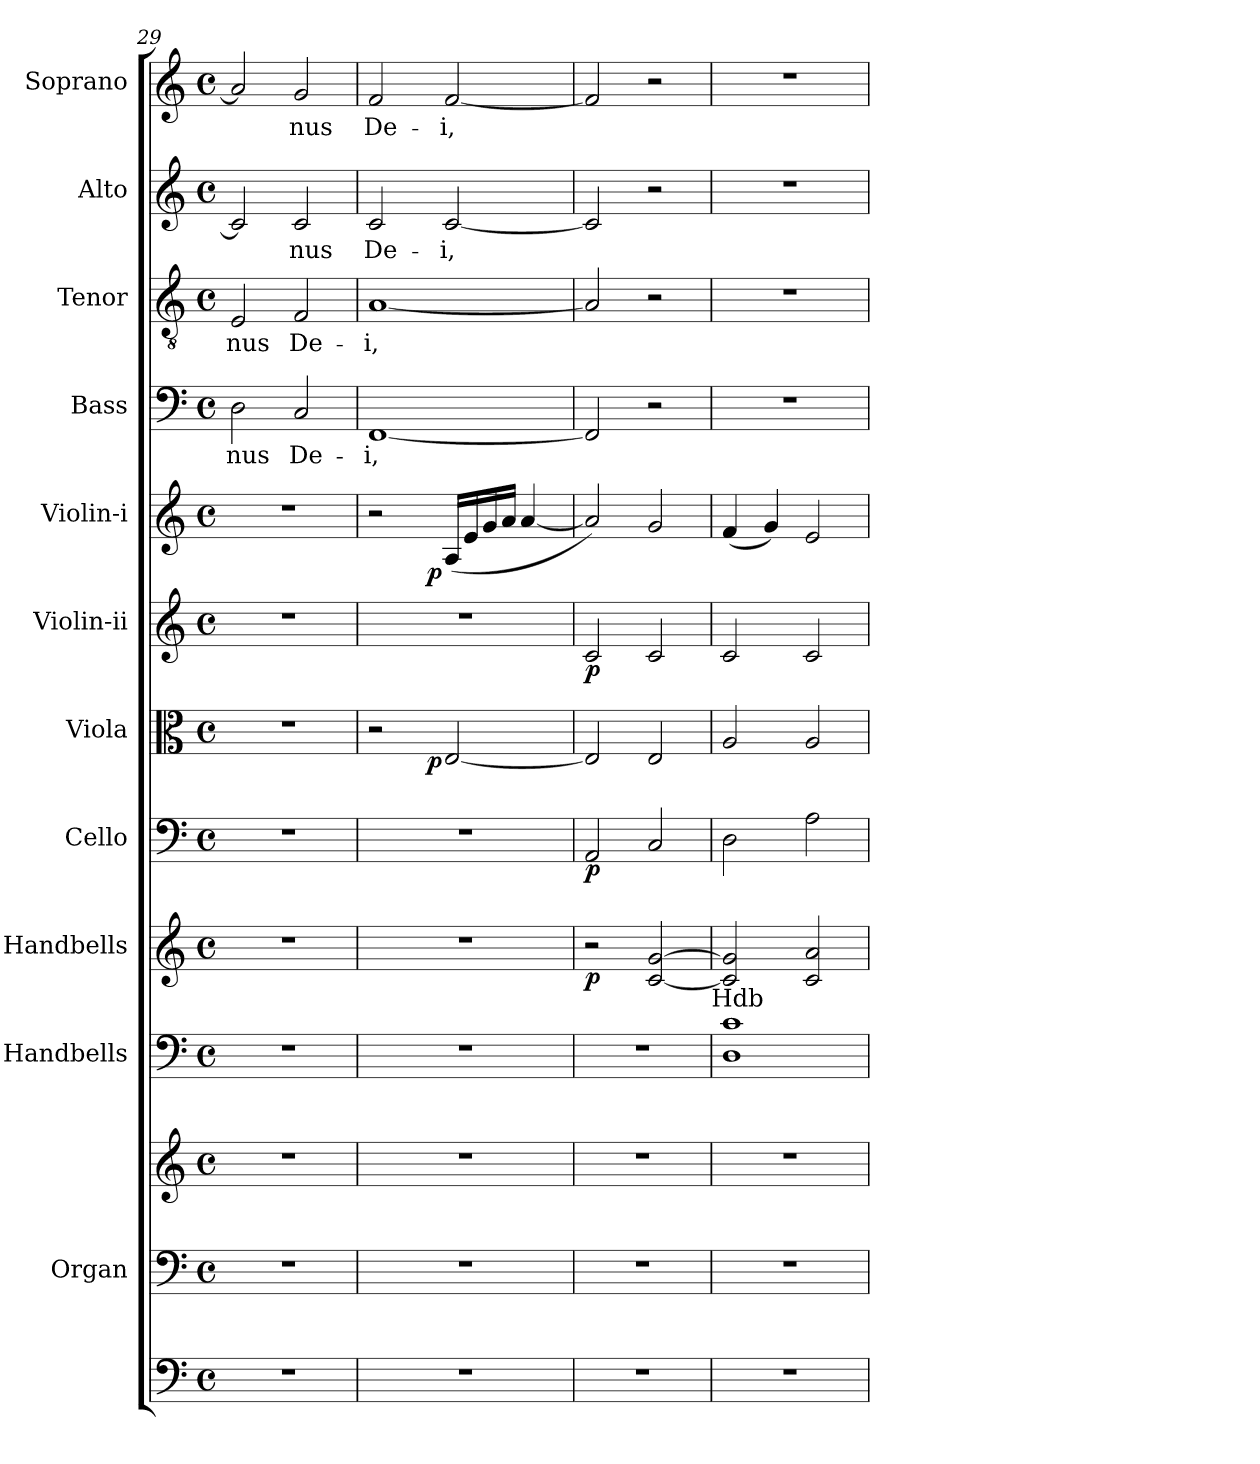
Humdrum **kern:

**kern	**kern	**kern	**kern	**kern	**dynam	**kern	**dynam	**kern	**dynam	**kern	**dynam	**kern	**dynam	**kern	**text	**kern	**text	**kern	**text	**kern	**text
*part12	*part11	*part11	*part10	*part9	*part9	*part8	*part8	*part7	*part7	*part6	*part6	*part5	*part5	*part4	*part4	*part3	*part3	*part2	*part2	*part1	*part1
*staff13	*staff12	*staff11	*staff10	*staff9	*staff9	*staff8	*staff8	*staff7	*staff7	*staff6	*staff6	*staff5	*staff5	*staff4	*staff4	*staff3	*staff3	*staff2	*staff2	*staff1	*staff1
*	*I"Organ	*	*I"Handbells	*I"Handbells	*	*I"Cello	*	*I"Viola	*	*I"Violin-ii	*	*I"Violin-i	*	*I"Bass	*	*I"Tenor	*	*I"Alto	*	*I"Soprano	*
*	*	*	*	*	*	*	*	*I'Vla.	*	*I'Vln.-ii	*	*I'Vln.-i	*	*I'B	*	*I'T	*	*I'A	*	*I'S	*
*clefF4	*clefF4	*clefG2	*clefF4	*clefG2	*	*clefF4	*	*clefC3	*	*clefG2	*	*clefG2	*	*clefF4	*	*clefGv2	*	*clefG2	*	*clefG2	*
*k[]	*k[]	*k[]	*k[]	*k[]	*	*k[]	*	*k[]	*	*k[]	*	*k[]	*	*k[]	*	*k[]	*	*k[]	*	*k[]	*
*C:	*C:	*C:	*C:	*C:	*	*C:	*	*C:	*	*C:	*	*C:	*	*C:	*	*C:	*	*C:	*	*C:	*
*M4/4	*M4/4	*M4/4	*M4/4	*M4/4	*	*M4/4	*	*M4/4	*	*M4/4	*	*M4/4	*	*M4/4	*	*M4/4	*	*M4/4	*	*M4/4	*
*met(c)	*met(c)	*met(c)	*met(c)	*met(c)	*	*met(c)	*	*met(c)	*	*met(c)	*	*met(c)	*	*met(c)	*	*met(c)	*	*met(c)	*	*met(c)	*
=29	=29	=29	=29	=29	=29	=29	=29	=29	=29	=29	=29	=29	=29	=29	=29	=29	=29	=29	=29	=29	=29
!	!	!	!	!	!	!	!	!	!	!	!	!	!	!	!LO:LY:b	!	!LO:LY:b	!	!	!	!
1r	1r	1r	1r	1r	.	1r	.	1r	.	1r	.	1r	.	2D\	-nus	2E/	-nus	2c/]	.	2a/]	.
!	!	!	!	!	!	!	!	!	!	!	!	!	!	!	!LO:LY:b	!	!LO:LY:b	!	!LO:LY:b	!	!LO:LY:b
.	.	.	.	.	.	.	.	.	.	.	.	.	.	2C/	De-	2F/	De-	2c/	-nus	2g/	-nus
=30	=30	=30	=30	=30	=30	=30	=30	=30	=30	=30	=30	=30	=30	=30	=30	=30	=30	=30	=30	=30	=30
!	!	!	!	!	!	!	!	!	!	!	!	!	!	!	!LO:LY:b	!	!LO:LY:b	!	!LO:LY:b	!	!LO:LY:b
*	*	*	*	*	*	*	*	*^	*	*	*	*^	*	*	*	*	*	*	*	*	*
1r	1r	1r	1r	1r	.	1r	.	2r	4..ryy	.	1r	.	2r	4..ryy	.	[<1FF	-i,	[<1A	-i,	2c/	De-	2f/	De-
!	!	!	!	!	!	!	!	!	!	!LO:DY:b	!	!	!	!	!LO:DY:b	!	!	!	!	!	!	!	!
.	.	.	.	.	.	.	.	.	2ryy	p	.	.	.	2ryy	p	.	.	.	.	.	.	.	.
!	!	!	!	!	!	!	!	!	!	!	!	!	!	!	!	!	!	!	!	!	!LO:LY:b	!	!LO:LY:b
.	.	.	.	.	.	.	.	[<2E/	.	.	.	.	(<16A/LL	.	.	.	.	.	.	[<2c/	-i,	[<2f/	-i,
.	.	.	.	.	.	.	.	.	.	.	.	.	16e/	.	.	.	.	.	.	.	.	.	.
.	.	.	.	.	.	.	.	.	.	.	.	.	16g/	.	.	.	.	.	.	.	.	.	.
.	.	.	.	.	.	.	.	.	.	.	.	.	16a/JJ	.	.	.	.	.	.	.	.	.	.
.	.	.	.	.	.	.	.	.	.	.	.	.	[<4a/	.	.	.	.	.	.	.	.	.	.
.	.	.	.	.	.	.	.	.	16ryy	.	.	.	.	16ryy	.	.	.	.	.	.	.	.	.
=31	=31	=31	=31	=31	=31	=31	=31	=31	=31	=31	=31	=31	=31	=31	=31	=31	=31	=31	=31	=31	=31	=31	=31
!	!	!	!	!	!LO:DY:b	!	!LO:DY:b	!	!	!	!	!LO:DY:b	!	!	!	!	!	!	!	!	!	!	!
*	*	*	*	*	*	*	*	*v	*v	*	*	*	*v	*v	*	*	*	*	*	*	*	*	*
1r	1r	1r	1r	2r	p	2AA/	p	2E/]	.	2c/	p	2a/])	.	2FF/]	.	2A/]	.	2c/]	.	2f/]	.
.	.	.	.	[<2c/ [>2g/	.	2C/	.	2E/	.	2c/	.	2g/	.	2r	.	2r	.	2r	.	2r	.
!	!	!	!	!LO:TX:b:t=Hdb	!	!	!	!	!	!	!	!	!	!	!	!	!	!	!	!	!
=32	=32	=32	=32	=32	=32	=32	=32	=32	=32	=32	=32	=32	=32	=32	=32	=32	=32	=32	=32	=32	=32
1r	1r	1r	1D 1c	2c/] 2g/]	.	2D\	.	2A/	.	2c/	.	(<4f/	.	1r	.	1r	.	1r	.	1r	.
.	.	.	.	.	.	.	.	.	.	.	.	4g/)	.	.	.	.	.	.	.	.	.
.	.	.	.	2c/ 2a/	.	2A\	.	2A/	.	2c/	.	2e/	.	.	.	.	.	.	.	.	.
=	=	=	=	=	=	=	=	=	=	=	=	=	=	=	=	=	=	=	=	=	=
*-	*-	*-	*-	*-	*-	*-	*-	*-	*-	*-	*-	*-	*-	*-	*-	*-	*-	*-	*-	*-	*-
